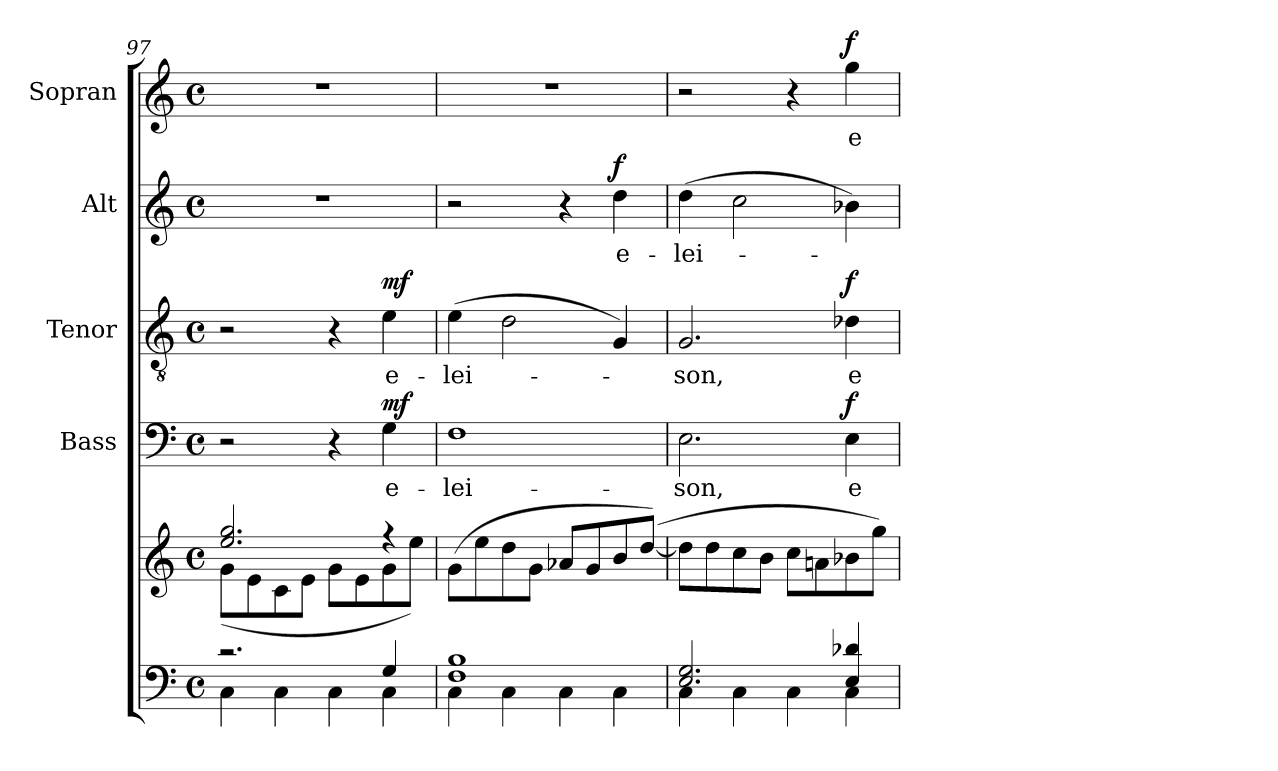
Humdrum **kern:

**kern	**kern	**kern	**text	**dynam	**kern	**text	**dynam	**kern	**text	**dynam	**kern	**text	**dynam
*part5	*part5	*part4	*part4	*part4	*part3	*part3	*part3	*part2	*part2	*part2	*part1	*part1	*part1
*staff6	*staff5	*staff4	*staff4	*staff4	*staff3	*staff3	*staff3	*staff2	*staff2	*staff2	*staff1	*staff1	*staff1
*	*	*I"Bass	*	*	*I"Tenor	*	*	*I"Alt	*	*	*I"Sopran	*	*
*	*	*I'B.	*	*	*I'T.	*	*	*I'A.	*	*	*I'S.	*	*
*clefF4	*clefG2	*clefF4	*	*	*clefGv2	*	*	*clefG2	*	*	*clefG2	*	*
*k[]	*k[]	*k[]	*	*	*k[]	*	*	*k[]	*	*	*k[]	*	*
*C:	*C:	*C:	*	*	*C:	*	*	*C:	*	*	*C:	*	*
*M4/4	*M4/4	*M4/4	*	*	*M4/4	*	*	*M4/4	*	*	*M4/4	*	*
*met(c)	*met(c)	*met(c)	*	*	*met(c)	*	*	*met(c)	*	*	*met(c)	*	*
=97	=97	=97	=97	=97	=97	=97	=97	=97	=97	=97	=97	=97	=97
*^	*^	*	*	*	*	*	*	*	*	*	*	*	*
2.rc	4C\	2.ee/ 2.gg/	(<8g\L	2r	.	.	2r	.	.	1r	.	.	1r	.	.
.	.	.	8e\	.	.	.	.	.	.	.	.	.	.	.	.
.	4C\	.	8c\	.	.	.	.	.	.	.	.	.	.	.	.
.	.	.	8e\J	.	.	.	.	.	.	.	.	.	.	.	.
.	4C\	.	8g\L	4r	.	.	4r	.	.	.	.	.	.	.	.
.	.	.	8e\	.	.	.	.	.	.	.	.	.	.	.	.
!	!	!	!	!	!LO:LY:b	!LO:DY:a	!	!LO:LY:b	!LO:DY:a	!	!	!	!	!	!
4G/	4C\	4rff	8g\	4G\	e-	mf	4e\	e-	mf	.	.	.	.	.	.
.	.	.	8ee\J)	.	.	.	.	.	.	.	.	.	.	.	.
!!LO:LB:g=z
=98	=98	=98	=98	=98	=98	=98	=98	=98	=98	=98	=98	=98	=98	=98	=98
!	!	!	!	!	!LO:LY:b	!	!	!LO:LY:b	!	!	!	!	!	!	!
*	*	*v	*v	*	*	*	*	*	*	*	*	*	*	*	*
1F 1B	4C\	(>8g\L	1F	-lei-	.	(>4e\	-lei-	.	2r	.	.	1r	.	.
.	.	8ee\	.	.	.	.	.	.	.	.	.	.	.	.
.	4C\	8dd\	.	.	.	2d\	.	.	.	.	.	.	.	.
.	.	8g\J	.	.	.	.	.	.	.	.	.	.	.	.
.	4C\	8a-X/L	.	.	.	.	.	.	4r	.	.	.	.	.
.	.	8g/	.	.	.	.	.	.	.	.	.	.	.	.
!	!	!	!	!	!	!	!	!	!	!LO:LY:b	!LO:DY:a	!	!	!
.	4C\	8b/	.	.	.	4G/)	.	.	4dd\	e-	f	.	.	.
.	.	([>8dd/J)	.	.	.	.	.	.	.	.	.	.	.	.
=99	=99	=99	=99	=99	=99	=99	=99	=99	=99	=99	=99	=99	=99	=99
!	!	!	!	!LO:LY:b	!	!	!LO:LY:b	!	!	!LO:LY:b	!	!	!	!
2.E/ 2.G/	4C\	8dd\L]	2.E\	-son,	.	2.G/	-son,	.	(>4dd\	-lei-	.	2r	.	.
.	.	8dd\	.	.	.	.	.	.	.	.	.	.	.	.
.	4C\	8cc\	.	.	.	.	.	.	2cc\	.	.	.	.	.
.	.	8b\J	.	.	.	.	.	.	.	.	.	.	.	.
.	4C\	8cc\L	.	.	.	.	.	.	.	.	.	4r	.	.
.	.	8an\	.	.	.	.	.	.	.	.	.	.	.	.
!	!	!	!	!LO:LY:b	!LO:DY:a	!	!LO:LY:b	!LO:DY:a	!	!	!	!	!LO:LY:b	!LO:DY:a
4E/ 4d-X/	4C\	8b-X\	4E\	e-	f	4d-X\	e-	f	4b-X\)	.	.	4gg\	e-	f
.	.	8gg\J)	.	.	.	.	.	.	.	.	.	.	.	.
*v	*v	*	*	*	*	*	*	*	*	*	*	*	*	*
=	=	=	=	=	=	=	=	=	=	=	=	=	=
*-	*-	*-	*-	*-	*-	*-	*-	*-	*-	*-	*-	*-	*-
